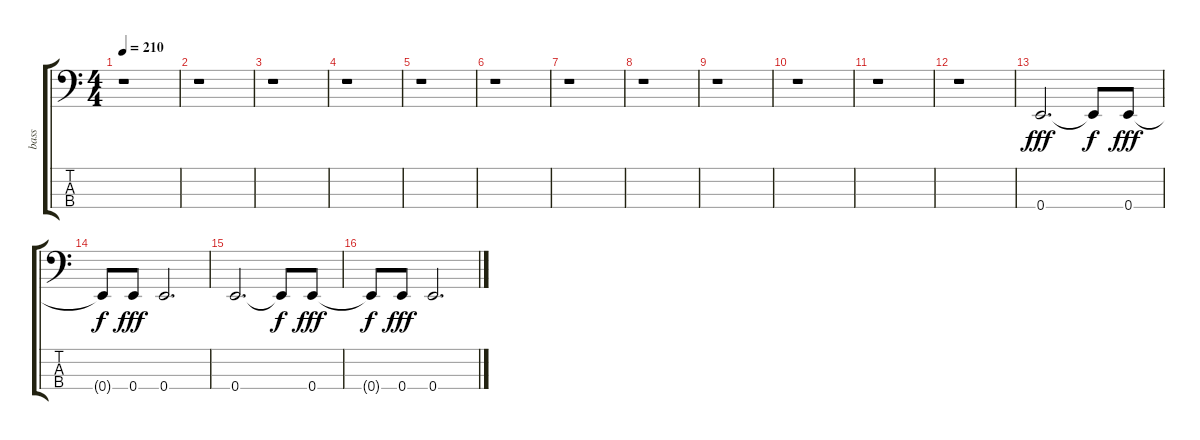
\track ("bass" "bass") {instrument fretlessbass}
\staff {score tabs}
\tuning (G2 D2 A1 E1) {hide}
\ts (4 4)
\tempo 210
\clef f4
\ks c
r.1{dy fff} |
r.1 |
r.1 |
r.1 |
r.1 |
r.1 |
r.1 |
r.1 |
r.1 |
r.1 |
r.1 |
r.1 |
0.4.2{d} 0.4{t}.8{dy f} 0.4.8{dy fff} |
0.4{t}.8{dy f} 0.4.8{dy fff} 0.4.2{d} |
0.4.2{d} 0.4{t}.8{dy f} 0.4.8{dy fff} |
0.4{t}.8{dy f} 0.4.8{dy fff} 0.4.2{d}
